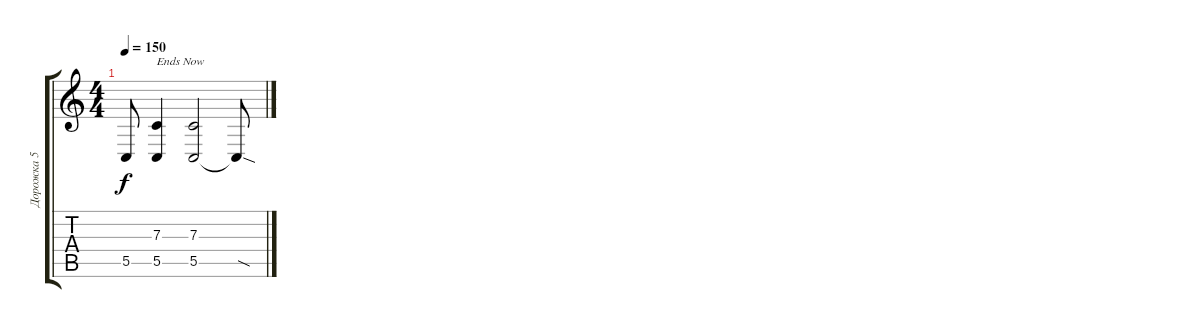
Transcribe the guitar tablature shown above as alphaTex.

\track ("Дорожка 5" "Дорожка 5") {instrument violin}
\staff {score tabs}
\tuning (D4 A3 F3 C3 G2 C2) {hide}
\ts (4 4)
\tempo 150
\clef g2
\ks c
5.5{t}.8{dy f} (7.3 5.5).4{txt "Ends Now"} (7.3 5.5).2 5.5{sod t}.8
